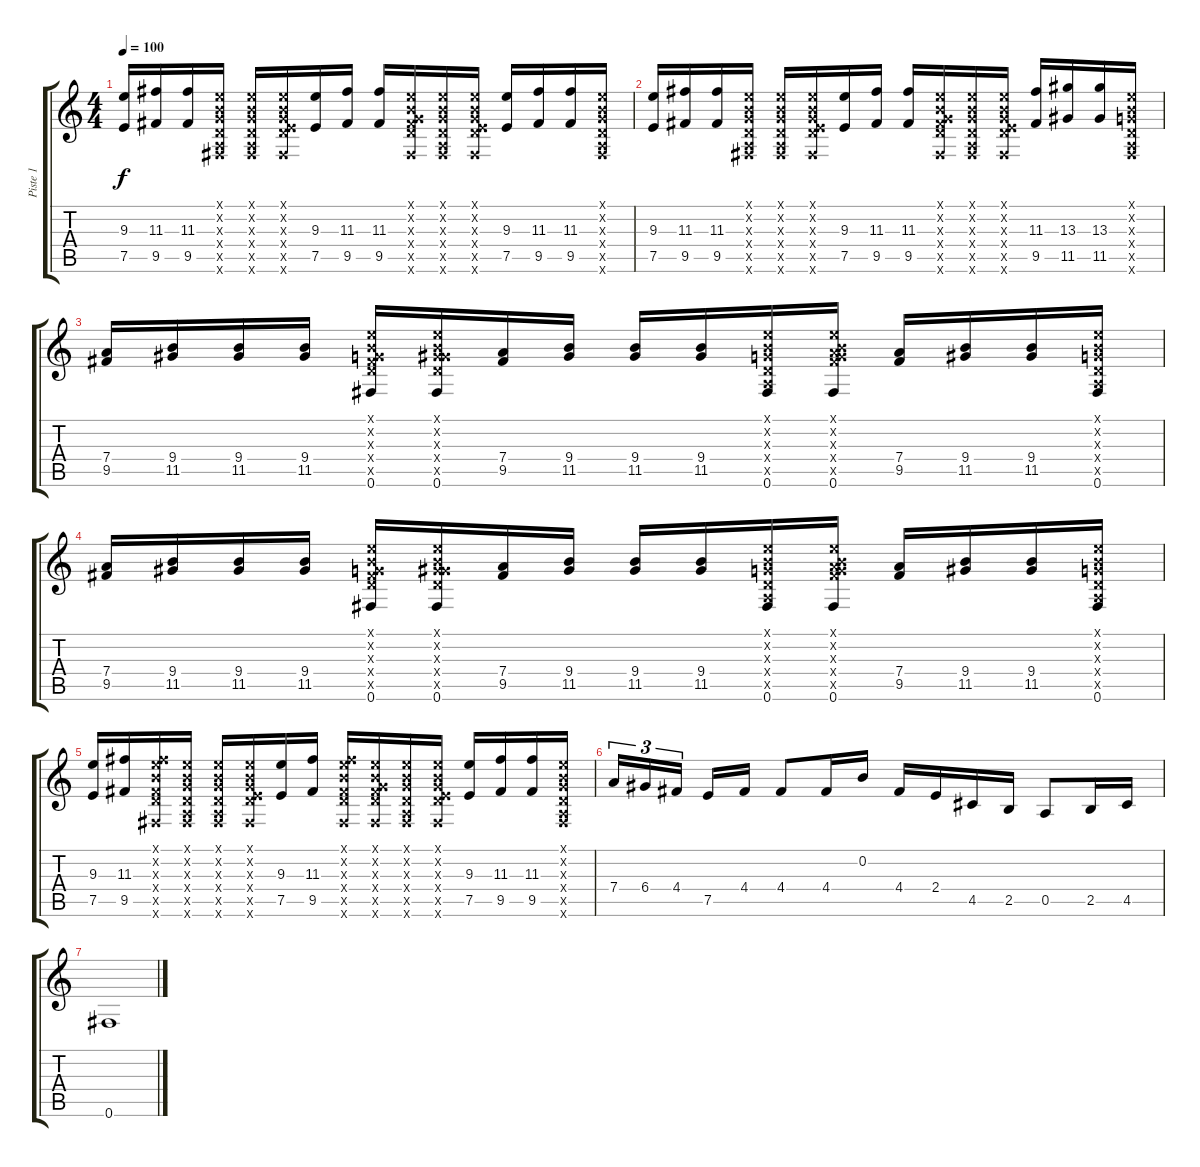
\track ("Piste 1" "Piste 1") {instrument acousticguitarsteel}
\staff {score tabs}
\tuning (E4 B3 G3 D3 A2 Gb2) {hide}
\ts (4 4)
\tempo 100
\clef g2
\ks c
(9.3 7.5).16{dy f} (11.3 9.5).16 (11.3 9.5).16 (0.1{x} 0.2{x} 0.3{x} 0.4{x} 0.5{x} 0.6{x}).16 (0.1{x} 0.2{x} 0.3{x} 0.4{x} 0.5{x} 0.6{x}).16 (0.1{x} 0.2{x} 0.3{x} 0.4{x} 7.5{x} 0.6{x}).16 (9.3 7.5).16 (11.3 9.5).16 (11.3 9.5).16 (0.1{x} 0.2{x} 0.3{x} 0.4{x} 9.5{x} 0.6{x}).16 (0.1{x} 0.2{x} 0.3{x} 0.4{x} 0.5{x} 0.6{x}).16 (0.1{x} 0.2{x} 0.3{x} 0.4{x} 7.5{x} 0.6{x}).16 (9.3 7.5).16 (11.3 9.5).16 (11.3 9.5).16 (0.1{x} 0.2{x} 0.3{x} 0.4{x} 0.5{x} 0.6{x}).16 |
(9.3 7.5).16 (11.3 9.5).16 (11.3 9.5).16 (0.1{x} 0.2{x} 0.3{x} 0.4{x} 0.5{x} 0.6{x}).16 (0.1{x} 0.2{x} 0.3{x} 0.4{x} 0.5{x} 0.6{x}).16 (0.1{x} 0.2{x} 0.3{x} 0.4{x} 7.5{x} 0.6{x}).16 (9.3 7.5).16 (11.3 9.5).16 (11.3 9.5).16 (0.1{x} 0.2{x} 0.3{x} 0.4{x} 9.5{x} 0.6{x}).16 (0.1{x} 0.2{x} 0.3{x} 0.4{x} 0.5{x} 0.6{x}).16 (0.1{x} 0.2{x} 0.3{x} 0.4{x} 7.5{x} 0.6{x}).16 (11.3 9.5).16 (13.3 11.5).16 (13.3 11.5).16 (0.1{x} 0.2{x} 0.3{x} 0.4{x} 0.5{x} 0.6{x}).16 |
(7.4 9.5).16 (9.4 11.5).16 (9.4 11.5).16 (9.4 11.5).16 (0.1{x} 0.2{x} 0.3{x} 0.4{x} 9.5{x} 0.6).16 (0.1{x} 0.2{x} 0.3{x} 0.4{x} 11.5{x} 0.6).16 (7.4 9.5).16 (9.4 11.5).16 (9.4 11.5).16 (9.4 11.5).16 (0.1{x} 0.2{x} 0.3{x} 0.4{x} 0.5{x} 0.6).16 (0.1{x} 0.2{x} 0.3{x} 7.4{x} 9.5{x} 0.6).16 (7.4 9.5).16 (9.4 11.5).16 (9.4 11.5).16 (0.1{x} 0.2{x} 0.3{x} 0.4{x} 0.5{x} 0.6).16 |
(7.4 9.5).16 (9.4 11.5).16 (9.4 11.5).16 (9.4 11.5).16 (0.1{x} 0.2{x} 0.3{x} 0.4{x} 9.5{x} 0.6).16 (0.1{x} 0.2{x} 0.3{x} 0.4{x} 11.5{x} 0.6).16 (7.4 9.5).16 (9.4 11.5).16 (9.4 11.5).16 (9.4 11.5).16 (0.1{x} 0.2{x} 0.3{x} 0.4{x} 0.5{x} 0.6).16 (0.1{x} 0.2{x} 0.3{x} 7.4{x} 9.5{x} 0.6).16 (7.4 9.5).16 (9.4 11.5).16 (9.4 11.5).16 (0.1{x} 0.2{x} 0.3{x} 0.4{x} 0.5{x} 0.6).16 |
(9.3 7.5).16 (11.3 9.5).16 (0.1{x} 0.2{x} 11.3{x} 0.4{x} 9.5{x} 0.6{x}).16 (0.1{x} 0.2{x} 0.3{x} 0.4{x} 0.5{x} 0.6{x}).16 (0.1{x} 0.2{x} 0.3{x} 0.4{x} 0.5{x} 0.6{x}).16 (0.1{x} 0.2{x} 0.3{x} 0.4{x} 7.5{x} 0.6{x}).16 (9.3 7.5).16 (11.3 9.5).16 (0.1{x} 0.2{x} 11.3{x} 0.4{x} 9.5{x} 0.6{x}).16 (0.1{x} 0.2{x} 0.3{x} 0.4{x} 9.5{x} 0.6{x}).16 (0.1{x} 0.2{x} 0.3{x} 0.4{x} 0.5{x} 0.6{x}).16 (0.1{x} 0.2{x} 0.3{x} 0.4{x} 7.5{x} 0.6{x}).16 (9.3 7.5).16 (11.3 9.5).16 (11.3 9.5).16 (0.1{x} 0.2{x} 0.3{x} 0.4{x} 0.5{x} 0.6{x}).16 |
7.4.16{tu (3 2)} 6.4.16{tu (3 2)} 4.4.16{tu (3 2)} 7.5.16 4.4.16 4.4.8 4.4.16 0.2.16 4.4.16 2.4.16 4.5.16 2.5.16 0.5.8 2.5.16 4.5.16 |
0.6.1
